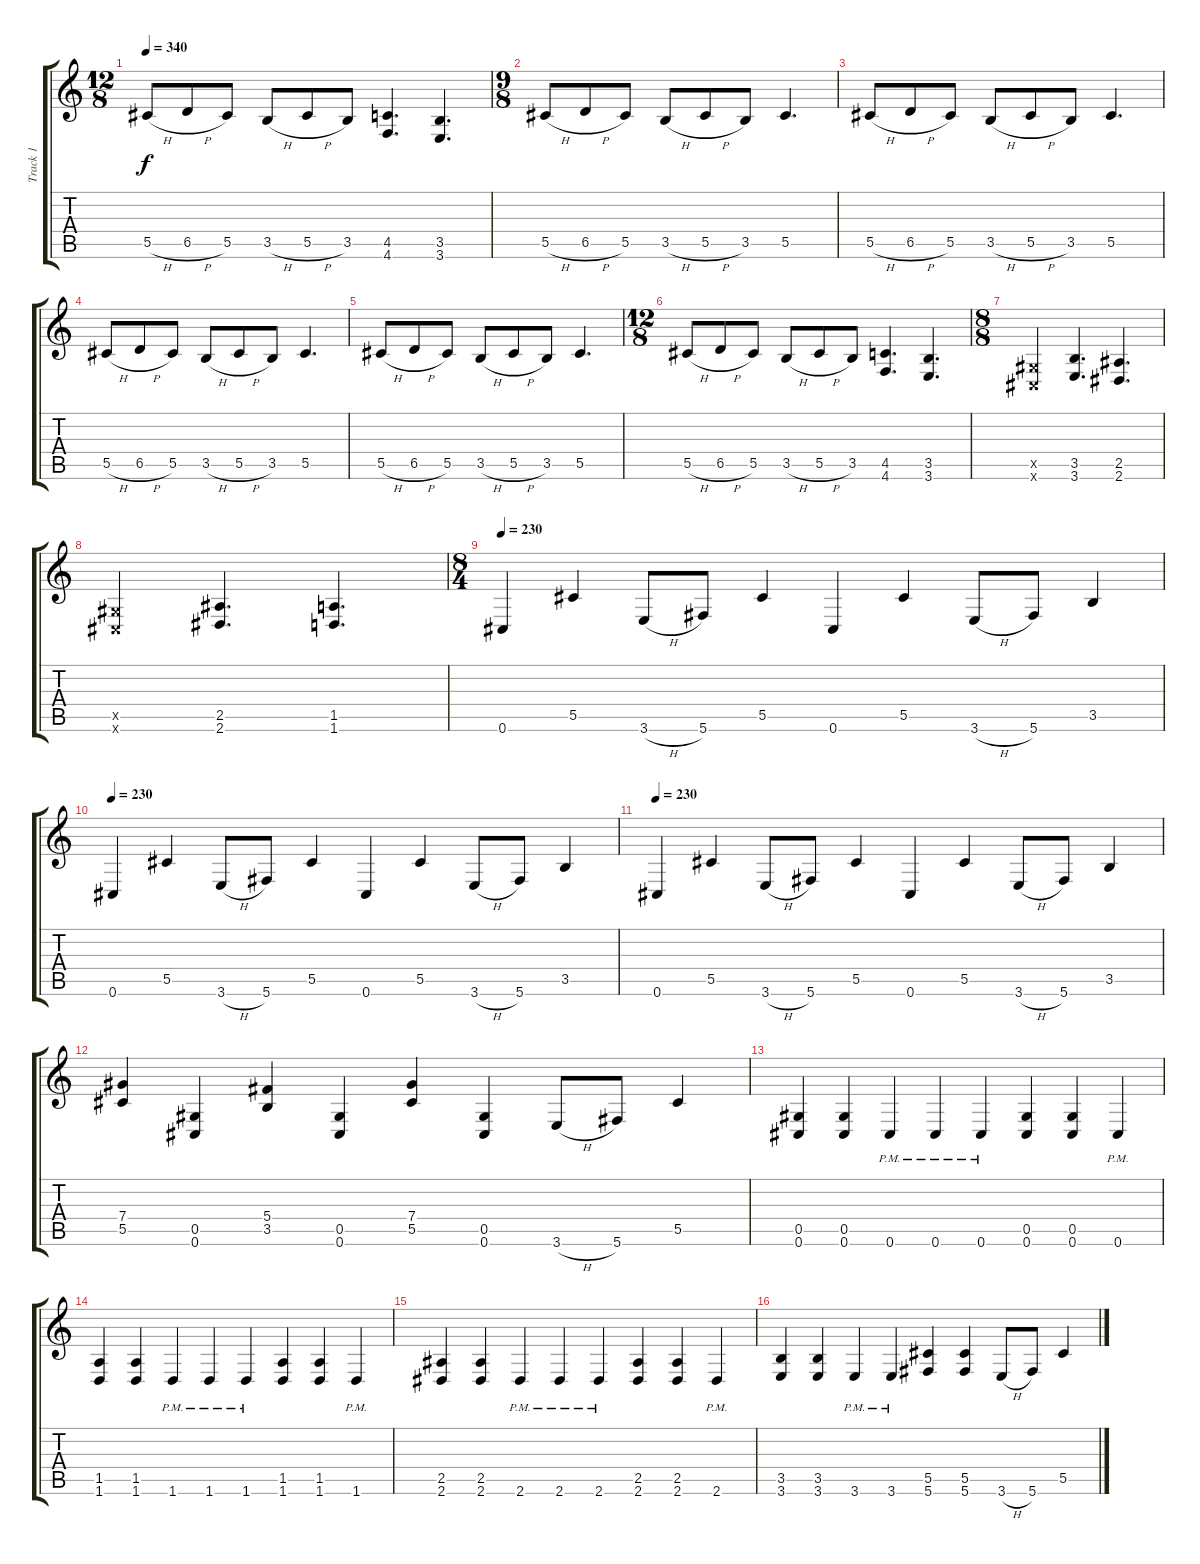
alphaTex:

\track ("Track 1" "Track 1") {instrument distortionguitar}
\staff {score tabs}
\tuning (Eb4 Bb3 Gb3 Db3 Ab2 Db2) {hide}
\ts (12 8)
\tempo 340
\clef g2
\ks c
5.5{h}.8{dy f} 6.5{h}.8 5.5.8 3.5{h}.8 5.5{h}.8 3.5.8 (4.5 4.6).4{d} (3.5 3.6).4{d} |
\ts (9 8)
5.5{h}.8 6.5{h}.8 5.5.8 3.5{h}.8 5.5{h}.8 3.5.8 5.5.4{d} |
5.5{h}.8 6.5{h}.8 5.5.8 3.5{h}.8 5.5{h}.8 3.5.8 5.5.4{d} |
5.5{h}.8 6.5{h}.8 5.5.8 3.5{h}.8 5.5{h}.8 3.5.8 5.5.4{d} |
5.5{h}.8 6.5{h}.8 5.5.8 3.5{h}.8 5.5{h}.8 3.5.8 5.5.4{d} |
\ts (12 8)
5.5{h}.8 6.5{h}.8 5.5.8 3.5{h}.8 5.5{h}.8 3.5.8 (4.5 4.6).4{d} (3.5 3.6).4{d} |
\ts (8 8)
(0.5{x} 0.6{x}).4 (3.5 3.6).4{d} (2.5 2.6).4{d} |
(0.5{x} 0.6{x}).4 (2.5 2.6).4{d} (1.5 1.6).4{d} |
\ts (8 4)
\tempo 230
0.6.4 5.5.4 3.6{h}.8 5.6.8 5.5.4 0.6.4 5.5.4 3.6{h}.8 5.6.8 3.5.4 |
\tempo 230
0.6.4 5.5.4 3.6{h}.8 5.6.8 5.5.4 0.6.4 5.5.4 3.6{h}.8 5.6.8 3.5.4 |
\tempo 230
0.6.4 5.5.4 3.6{h}.8 5.6.8 5.5.4 0.6.4 5.5.4 3.6{h}.8 5.6.8 3.5.4 |
(7.4 5.5).4 (0.5 0.6).4 (5.4 3.5).4 (0.5 0.6).4 (7.4 5.5).4 (0.5 0.6).4 3.6{h}.8 5.6.8 5.5.4 |
(0.5 0.6).4 (0.5 0.6).4 0.6{pm}.4 0.6{pm}.4 0.6{pm}.4 (0.5 0.6).4 (0.5 0.6).4 0.6{pm}.4 |
(1.5 1.6).4 (1.5 1.6).4 1.6{pm}.4 1.6{pm}.4 1.6{pm}.4 (1.5 1.6).4 (1.5 1.6).4 1.6{pm}.4 |
(2.5 2.6).4 (2.5 2.6).4 2.6{pm}.4 2.6{pm}.4 2.6{pm}.4 (2.5 2.6).4 (2.5 2.6).4 2.6{pm}.4 |
(3.5 3.6).4 (3.5 3.6).4 3.6{pm}.4 3.6{pm}.4 (5.5 5.6).4 (5.5 5.6).4 3.6{h}.8 5.6.8 5.5.4
